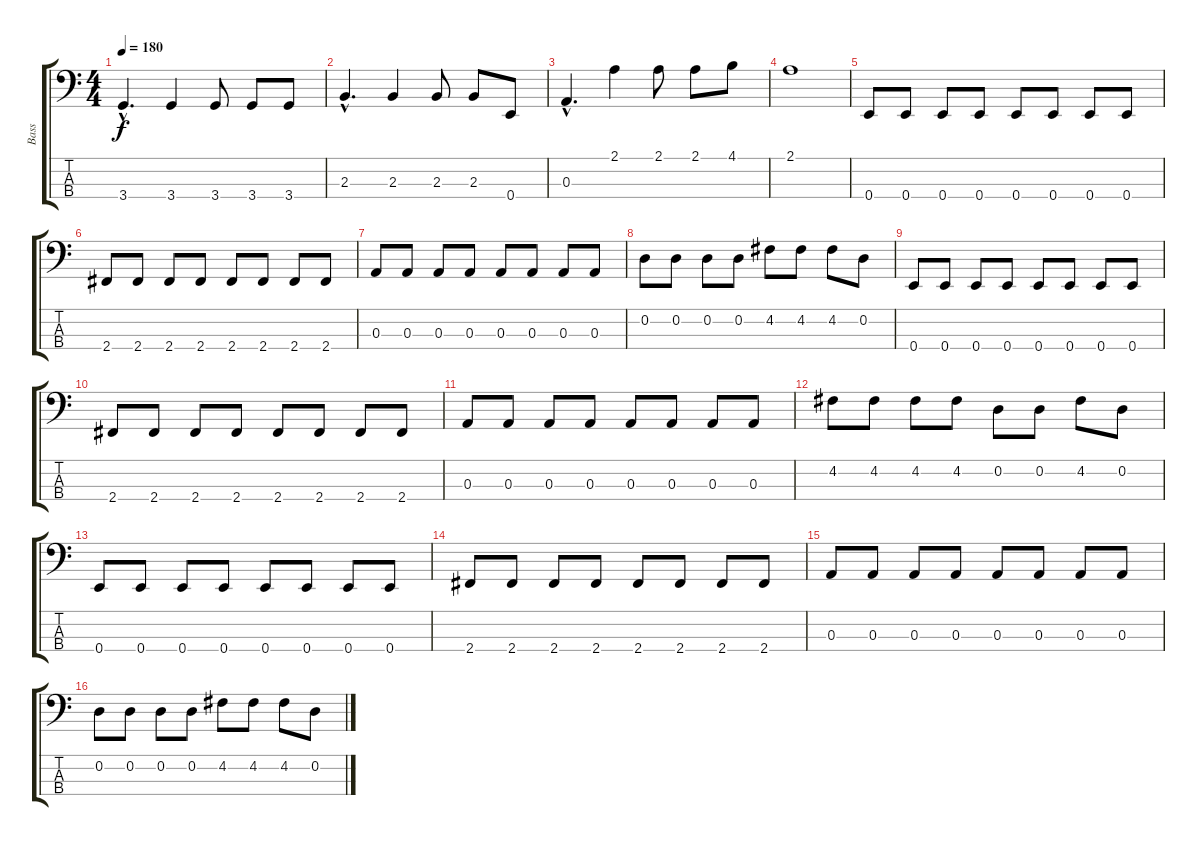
\track ("Bass" "Bass") {instrument electricbasspick}
\staff {score tabs}
\tuning (G2 D2 A1 E1) {hide}
\ts (4 4)
\tempo 180
\clef f4
\ks c
3.4{hac}.4{d dy f} 3.4.4 3.4.8 3.4.8 3.4.8 |
2.3{hac}.4{d} 2.3.4 2.3.8 2.3.8 0.4.8 |
0.3{hac}.4{d} 2.1.4 2.1.8 2.1.8 4.1.8 |
2.1.1 |
0.4.8 0.4.8 0.4.8 0.4.8 0.4.8 0.4.8 0.4.8 0.4.8 |
2.4.8 2.4.8 2.4.8 2.4.8 2.4.8 2.4.8 2.4.8 2.4.8 |
0.3.8 0.3.8 0.3.8 0.3.8 0.3.8 0.3.8 0.3.8 0.3.8 |
0.2.8 0.2.8 0.2.8 0.2.8 4.2.8 4.2.8 4.2.8 0.2.8 |
0.4.8 0.4.8 0.4.8 0.4.8 0.4.8 0.4.8 0.4.8 0.4.8 |
2.4.8 2.4.8 2.4.8 2.4.8 2.4.8 2.4.8 2.4.8 2.4.8 |
0.3.8 0.3.8 0.3.8 0.3.8 0.3.8 0.3.8 0.3.8 0.3.8 |
4.2.8 4.2.8 4.2.8 4.2.8 0.2.8 0.2.8 4.2.8 0.2.8 |
0.4.8 0.4.8 0.4.8 0.4.8 0.4.8 0.4.8 0.4.8 0.4.8 |
2.4.8 2.4.8 2.4.8 2.4.8 2.4.8 2.4.8 2.4.8 2.4.8 |
0.3.8 0.3.8 0.3.8 0.3.8 0.3.8 0.3.8 0.3.8 0.3.8 |
0.2.8 0.2.8 0.2.8 0.2.8 4.2.8 4.2.8 4.2.8 0.2.8
